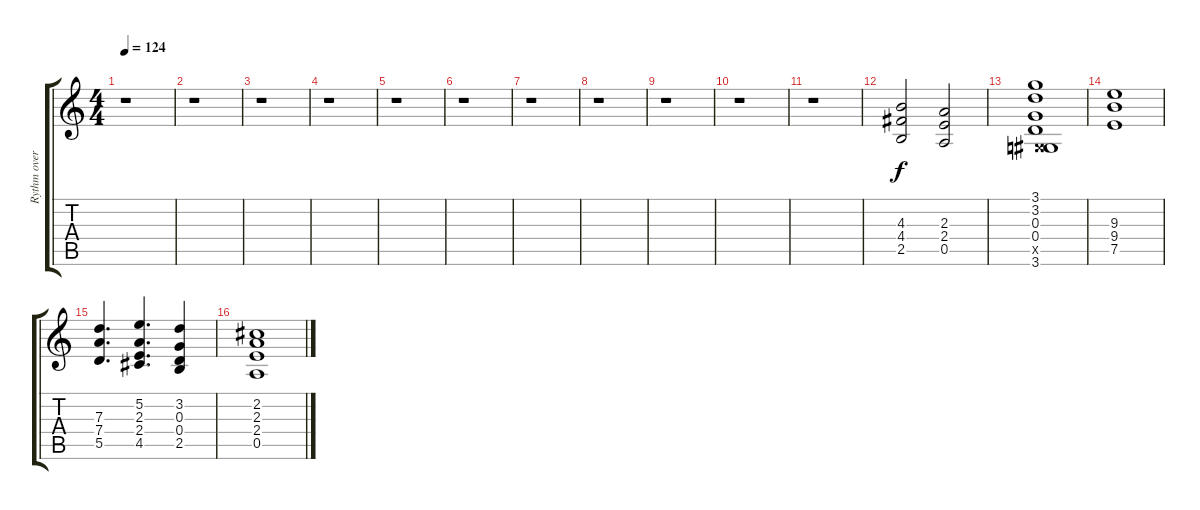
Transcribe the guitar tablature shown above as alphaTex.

\track ("Rythm overdubs" "Rythm over") {instrument overdrivenguitar}
\staff {score tabs}
\tuning (E4 B3 G3 D3 A2 E2) {hide}
\ts (4 4)
\tempo 124
\clef g2
\ks c
r.1{dy f} |
r.1 |
r.1 |
r.1 |
r.1 |
r.1 |
r.1 |
r.1 |
r.1 |
r.1 |
r.1 |
(4.3 4.4 2.5).2 (2.3 2.4 0.5).2 |
(3.1 3.2 0.3 0.4 -1.5{x} 3.6).1 |
(9.3 9.4 7.5).1 |
(7.3 7.4 5.5).4{d} (5.2 2.3 2.4 4.5).4{d} (3.2 0.3 0.4 2.5).4 |
(2.2 2.3 2.4 0.5).1
